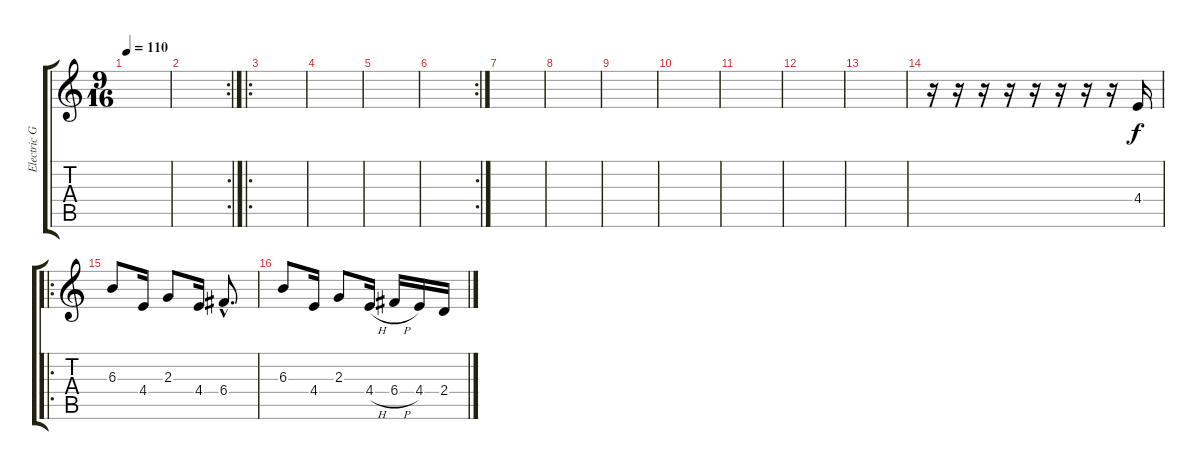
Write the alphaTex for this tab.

\track ("Electric Guitar" "Electric G") {instrument distortionguitar}
\staff {score tabs}
\tuning (D4 A3 F3 C3 G2 C2) {hide}
\ts (9 16)
\tempo 110
\clef g2
\ks c
|
\rc 2
|
\ro
|
|
|
\rc 2
|
|
|
|
|
|
|
|
r.16 r.16 r.16 r.16 r.16 r.16 r.16 r.16 4.4.16 |
\ro
6.3.8 4.4.16 2.3.8 4.4.16 6.4{hac}.8{d} |
6.3.8 4.4.16 2.3.8 4.4{h}.16 6.4{h}.16 4.4.16 2.4.16
